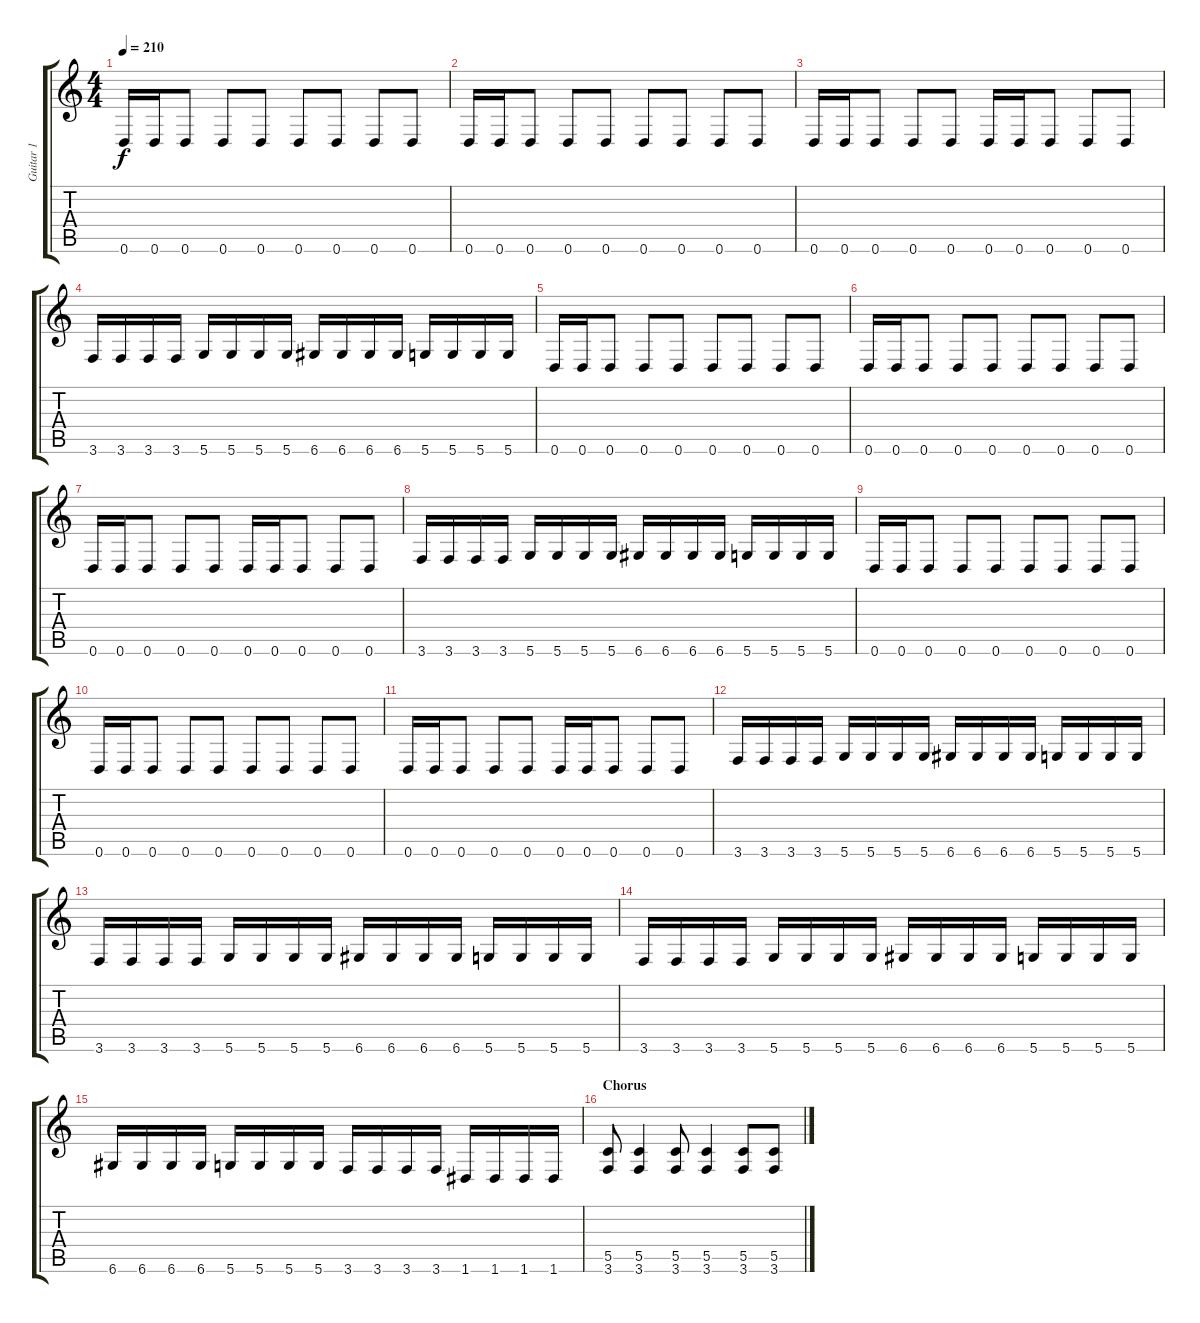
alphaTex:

\track ("Guitar 1" "Guitar 1") {instrument distortionguitar}
\staff {score tabs}
\tuning (D4 A3 F3 C3 G2 D2) {hide}
\ts (4 4)
\tempo 210
\clef g2
\ks c
0.6.16{dy f} 0.6.16 0.6.8 0.6.8 0.6.8 0.6.8 0.6.8 0.6.8 0.6.8 |
0.6.16 0.6.16 0.6.8 0.6.8 0.6.8 0.6.8 0.6.8 0.6.8 0.6.8 |
0.6.16 0.6.16 0.6.8 0.6.8 0.6.8 0.6.16 0.6.16 0.6.8 0.6.8 0.6.8 |
3.6.16 3.6.16 3.6.16 3.6.16 5.6.16 5.6.16 5.6.16 5.6.16 6.6.16 6.6.16 6.6.16 6.6.16 5.6.16 5.6.16 5.6.16 5.6.16 |
0.6.16 0.6.16 0.6.8 0.6.8 0.6.8 0.6.8 0.6.8 0.6.8 0.6.8 |
0.6.16 0.6.16 0.6.8 0.6.8 0.6.8 0.6.8 0.6.8 0.6.8 0.6.8 |
0.6.16 0.6.16 0.6.8 0.6.8 0.6.8 0.6.16 0.6.16 0.6.8 0.6.8 0.6.8 |
3.6.16 3.6.16 3.6.16 3.6.16 5.6.16 5.6.16 5.6.16 5.6.16 6.6.16 6.6.16 6.6.16 6.6.16 5.6.16 5.6.16 5.6.16 5.6.16 |
0.6.16 0.6.16 0.6.8 0.6.8 0.6.8 0.6.8 0.6.8 0.6.8 0.6.8 |
0.6.16 0.6.16 0.6.8 0.6.8 0.6.8 0.6.8 0.6.8 0.6.8 0.6.8 |
0.6.16 0.6.16 0.6.8 0.6.8 0.6.8 0.6.16 0.6.16 0.6.8 0.6.8 0.6.8 |
3.6.16 3.6.16 3.6.16 3.6.16 5.6.16 5.6.16 5.6.16 5.6.16 6.6.16 6.6.16 6.6.16 6.6.16 5.6.16 5.6.16 5.6.16 5.6.16 |
3.6.16 3.6.16 3.6.16 3.6.16 5.6.16 5.6.16 5.6.16 5.6.16 6.6.16 6.6.16 6.6.16 6.6.16 5.6.16 5.6.16 5.6.16 5.6.16 |
3.6.16 3.6.16 3.6.16 3.6.16 5.6.16 5.6.16 5.6.16 5.6.16 6.6.16 6.6.16 6.6.16 6.6.16 5.6.16 5.6.16 5.6.16 5.6.16 |
6.6.16 6.6.16 6.6.16 6.6.16 5.6.16 5.6.16 5.6.16 5.6.16 3.6.16 3.6.16 3.6.16 3.6.16 1.6.16 1.6.16 1.6.16 1.6.16 |
\section ("" "Chorus")
(5.5 3.6).8 (5.5 3.6).4 (5.5 3.6).8 (5.5 3.6).4 (5.5 3.6).8 (5.5 3.6).8
